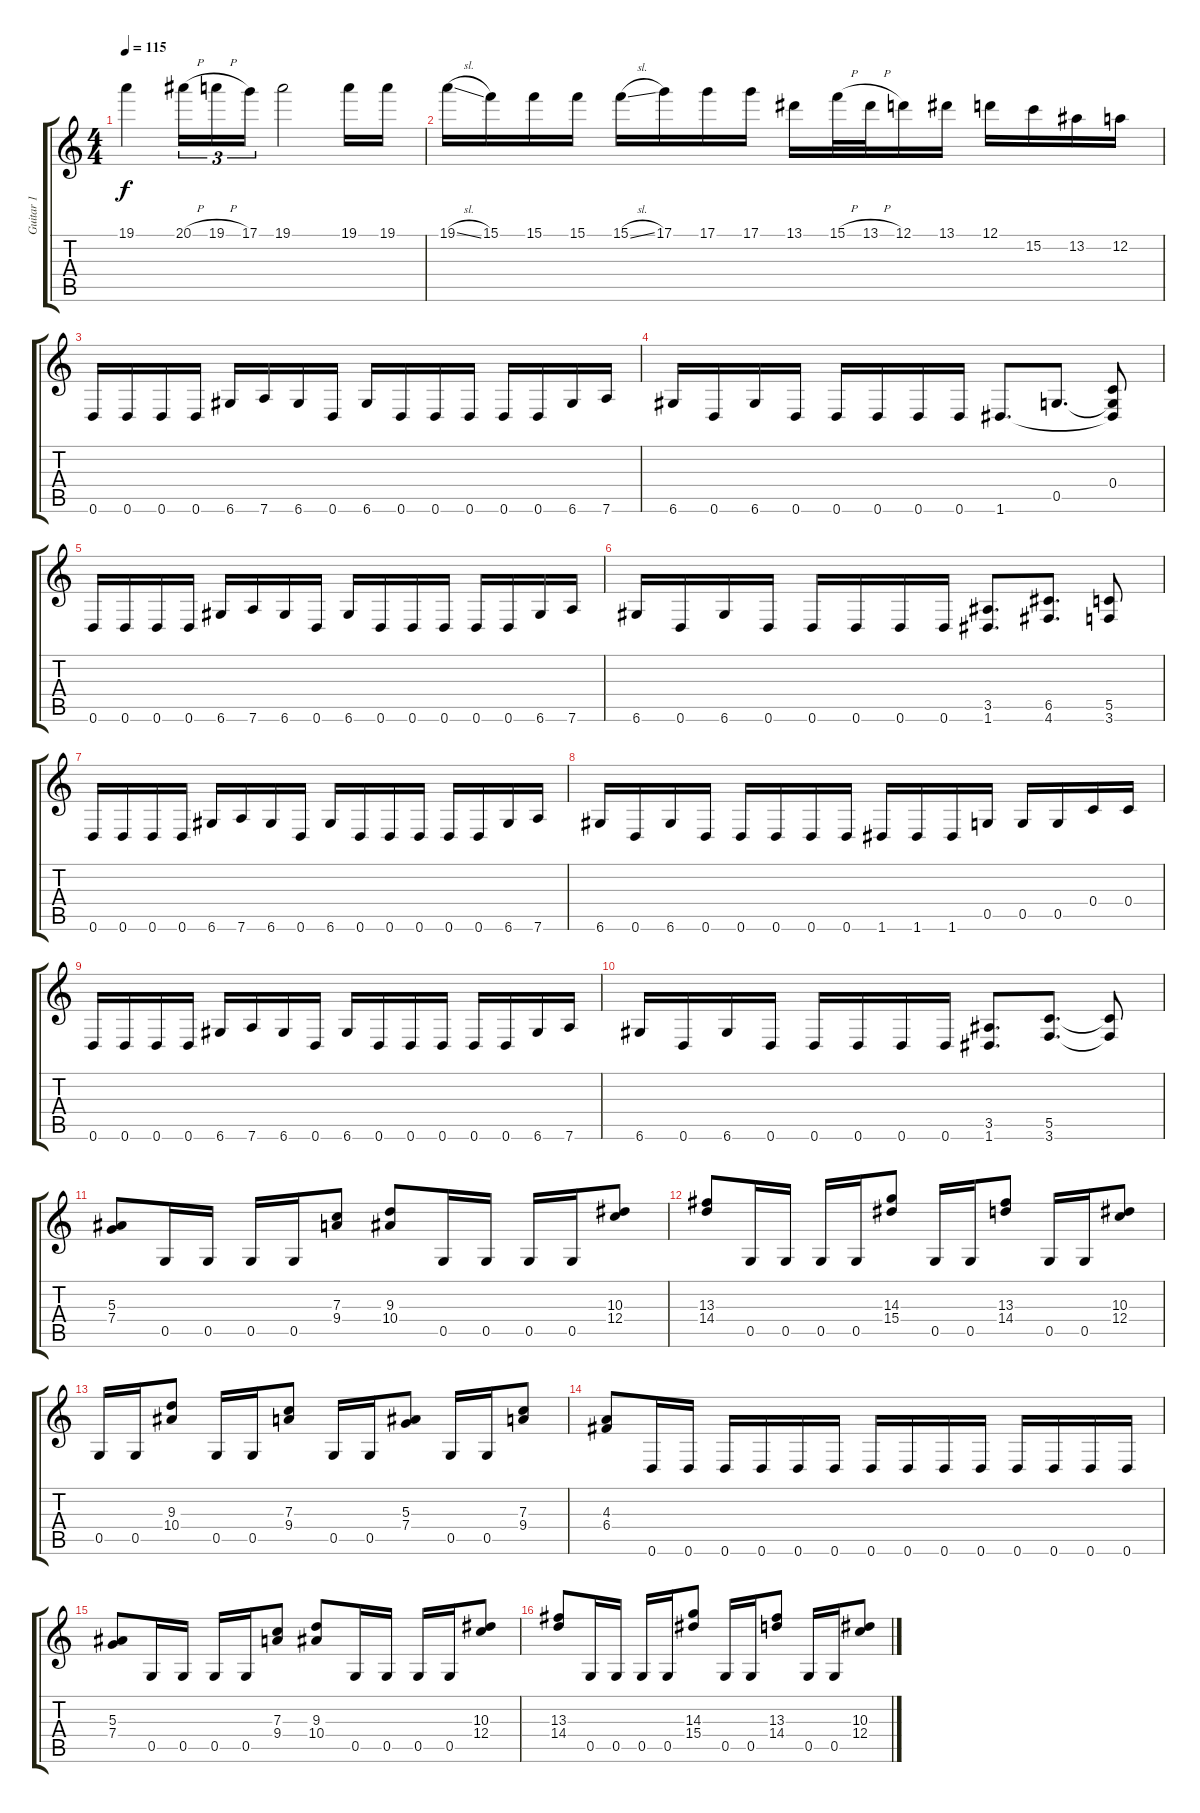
\track ("Guitar 1" "Guitar 1") {instrument overdrivenguitar}
\staff {score tabs}
\tuning (D4 A3 F3 C3 G2 D2) {hide}
\ts (4 4)
\tempo 115
\clef g2
\ks c
19.1{t}.4{dy f} 20.1{h}.16{tu (3 2)} 19.1{h}.16{tu (3 2)} 17.1.16{tu (3 2)} 19.1.2 19.1.16 19.1.16 |
19.1{sl}.16 15.1.16 15.1.16 15.1.16 15.1{sl}.16 17.1.16 17.1.16 17.1.16 13.1.16 15.1{h}.32 13.1{h}.32 12.1.16 13.1.16 12.1.16 15.2.16 13.2.16 12.2.16 |
0.6.16 0.6.16 0.6.16 0.6.16 6.6.16 7.6.16 6.6.16 0.6.16 6.6.16 0.6.16 0.6.16 0.6.16 0.6.16 0.6.16 6.6.16 7.6.16 |
6.6.16 0.6.16 6.6.16 0.6.16 0.6.16 0.6.16 0.6.16 0.6.16 1.6.8{d} 0.5.8{d} (0.4 0.5{t} 1.6{t}).8 |
0.6.16 0.6.16 0.6.16 0.6.16 6.6.16 7.6.16 6.6.16 0.6.16 6.6.16 0.6.16 0.6.16 0.6.16 0.6.16 0.6.16 6.6.16 7.6.16 |
6.6.16 0.6.16 6.6.16 0.6.16 0.6.16 0.6.16 0.6.16 0.6.16 (3.5 1.6).8{d} (6.5 4.6).8{d} (5.5 3.6).8 |
0.6.16 0.6.16 0.6.16 0.6.16 6.6.16 7.6.16 6.6.16 0.6.16 6.6.16 0.6.16 0.6.16 0.6.16 0.6.16 0.6.16 6.6.16 7.6.16 |
6.6.16 0.6.16 6.6.16 0.6.16 0.6.16 0.6.16 0.6.16 0.6.16 1.6.16 1.6.16 1.6.16 0.5.16 0.5.16 0.5.16 0.4.16 0.4.16 |
0.6.16 0.6.16 0.6.16 0.6.16 6.6.16 7.6.16 6.6.16 0.6.16 6.6.16 0.6.16 0.6.16 0.6.16 0.6.16 0.6.16 6.6.16 7.6.16 |
6.6.16 0.6.16 6.6.16 0.6.16 0.6.16 0.6.16 0.6.16 0.6.16 (3.5 1.6).8{d} (5.5 3.6).8{d} (5.5{t} 3.6{t}).8 |
(5.3 7.4).8 0.5.16 0.5.16 0.5.16 0.5.16 (7.3 9.4).8 (9.3 10.4).8 0.5.16 0.5.16 0.5.16 0.5.16 (10.3 12.4).8 |
(13.3 14.4).8 0.5.16 0.5.16 0.5.16 0.5.16 (14.3 15.4).8 0.5.16 0.5.16 (13.3 14.4).8 0.5.16 0.5.16 (10.3 12.4).8 |
0.5.16 0.5.16 (9.3 10.4).8 0.5.16 0.5.16 (7.3 9.4).8 0.5.16 0.5.16 (5.3 7.4).8 0.5.16 0.5.16 (7.3 9.4).8 |
(4.3 6.4).8 0.6.16 0.6.16 0.6.16 0.6.16 0.6.16 0.6.16 0.6.16 0.6.16 0.6.16 0.6.16 0.6.16 0.6.16 0.6.16 0.6.16 |
(5.3 7.4).8 0.5.16 0.5.16 0.5.16 0.5.16 (7.3 9.4).8 (9.3 10.4).8 0.5.16 0.5.16 0.5.16 0.5.16 (10.3 12.4).8 |
(13.3 14.4).8 0.5.16 0.5.16 0.5.16 0.5.16 (14.3 15.4).8 0.5.16 0.5.16 (13.3 14.4).8 0.5.16 0.5.16 (10.3 12.4).8
